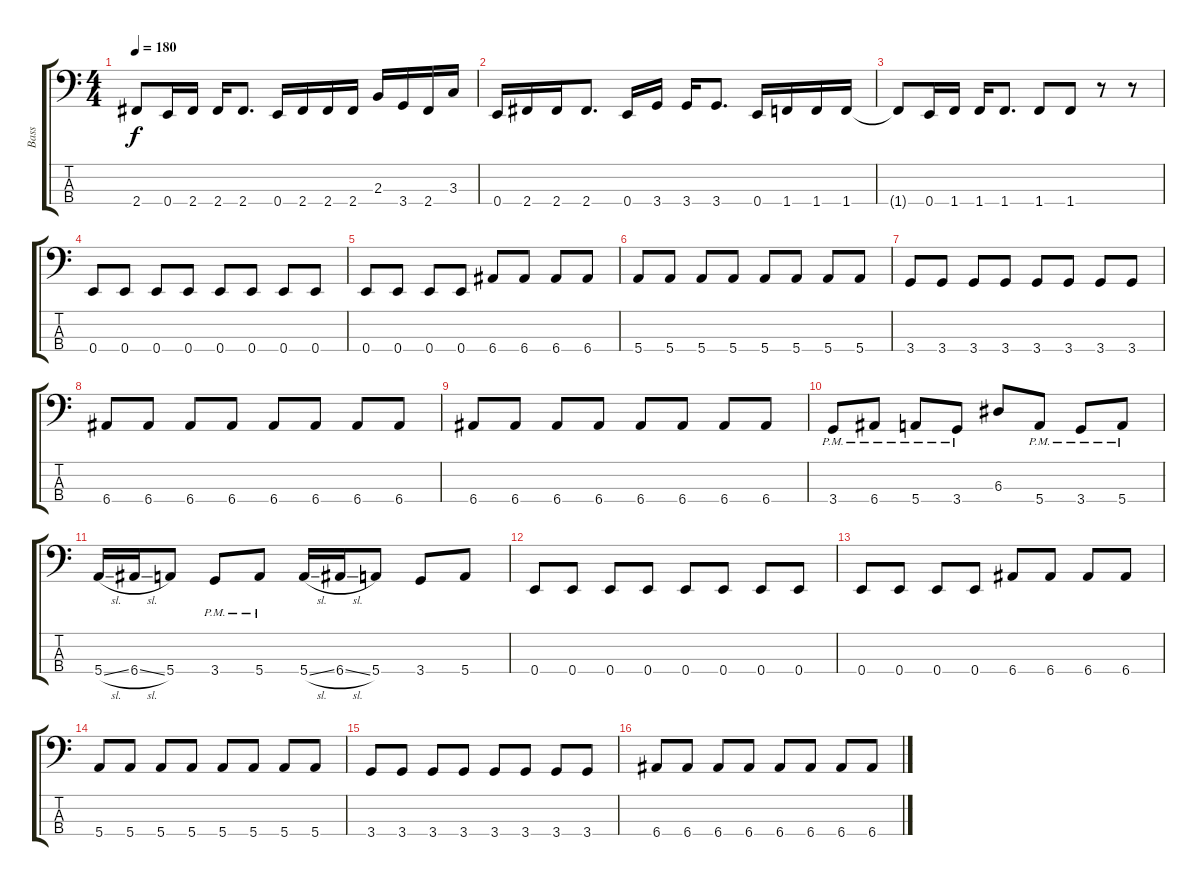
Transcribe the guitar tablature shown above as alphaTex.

\track ("Bass" "Bass") {instrument electricbassfinger}
\staff {score tabs}
\tuning (G2 D2 A1 E1) {hide}
\ts (4 4)
\tempo 180
\clef f4
\ks c
2.4{t}.8{dy f} 0.4.16 2.4.16 2.4.16 2.4.8{d} 0.4.16 2.4.16 2.4.16 2.4.16 2.3.16 3.4.16 2.4.16 3.3.16 |
0.4.16 2.4.16 2.4.16 2.4.8{d} 0.4.16 3.4.16 3.4.16 3.4.8{d} 0.4.16 1.4.16 1.4.16 1.4.16 |
1.4{t}.8 0.4.16 1.4.16 1.4.16 1.4.8{d} 1.4.8 1.4.8 r.8 r.8 |
0.4.8 0.4.8 0.4.8 0.4.8 0.4.8 0.4.8 0.4.8 0.4.8 |
0.4.8 0.4.8 0.4.8 0.4.8 6.4.8 6.4.8 6.4.8 6.4.8 |
5.4.8 5.4.8 5.4.8 5.4.8 5.4.8 5.4.8 5.4.8 5.4.8 |
3.4.8 3.4.8 3.4.8 3.4.8 3.4.8 3.4.8 3.4.8 3.4.8 |
6.4.8 6.4.8 6.4.8 6.4.8 6.4.8 6.4.8 6.4.8 6.4.8 |
6.4.8 6.4.8 6.4.8 6.4.8 6.4.8 6.4.8 6.4.8 6.4.8 |
3.4{pm}.8 6.4{pm}.8 5.4{pm}.8 3.4{pm}.8 6.3.8 5.4{pm}.8 3.4{pm}.8 5.4{pm}.8 |
5.4{sl}.16 6.4{sl}.16 5.4.8 3.4{pm}.8 5.4{pm}.8 5.4{sl}.16 6.4{sl}.16 5.4.8 3.4.8 5.4.8 |
0.4.8 0.4.8 0.4.8 0.4.8 0.4.8 0.4.8 0.4.8 0.4.8 |
0.4.8 0.4.8 0.4.8 0.4.8 6.4.8 6.4.8 6.4.8 6.4.8 |
5.4.8 5.4.8 5.4.8 5.4.8 5.4.8 5.4.8 5.4.8 5.4.8 |
3.4.8 3.4.8 3.4.8 3.4.8 3.4.8 3.4.8 3.4.8 3.4.8 |
6.4.8 6.4.8 6.4.8 6.4.8 6.4.8 6.4.8 6.4.8 6.4.8
